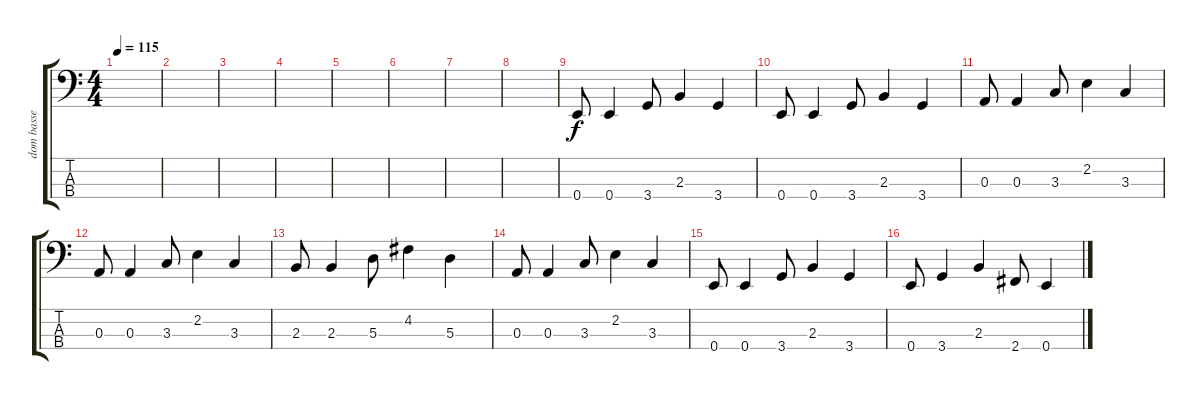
\track ("dom basse" "dom basse") {instrument electricbassfinger}
\staff {score tabs}
\tuning (G2 D2 A1 E1) {hide}
\ts (4 4)
\tempo 115
\clef f4
\ks c
|
|
|
|
|
|
|
|
0.4.8{volume 12 instrument acousticbass} 0.4.4 3.4.8 2.3.4 3.4.4 |
0.4.8 0.4.4 3.4.8 2.3.4 3.4.4 |
0.3.8 0.3.4 3.3.8 2.2.4 3.3.4 |
0.3.8 0.3.4 3.3.8 2.2.4 3.3.4 |
2.3.8 2.3.4 5.3.8 4.2.4 5.3.4 |
0.3.8 0.3.4 3.3.8 2.2.4 3.3.4 |
0.4.8 0.4.4 3.4.8 2.3.4 3.4.4 |
0.4.8 3.4.4 2.3.4 2.4.8 0.4.4
